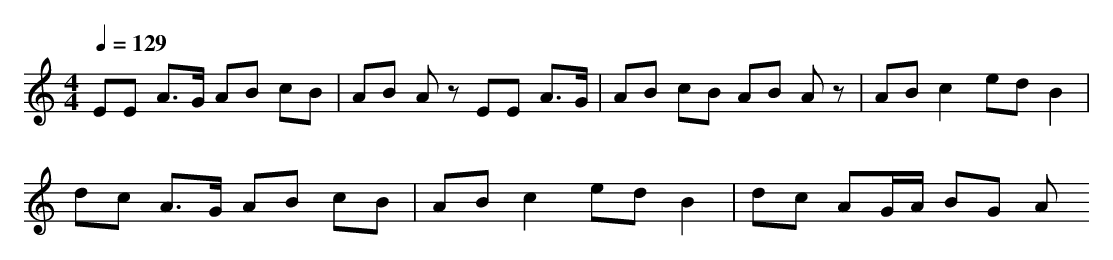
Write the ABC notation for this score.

X:1
T:
M: 4/4
L: 1/8
Q:1/4=129
K:C % 0 sharps
EE A>G AB cB|AB Az EE A>G|AB cB AB Az|AB c2 ed B2|
dc A>G AB cB|AB c2 ed B2|dc AG/2A/2 BG A
